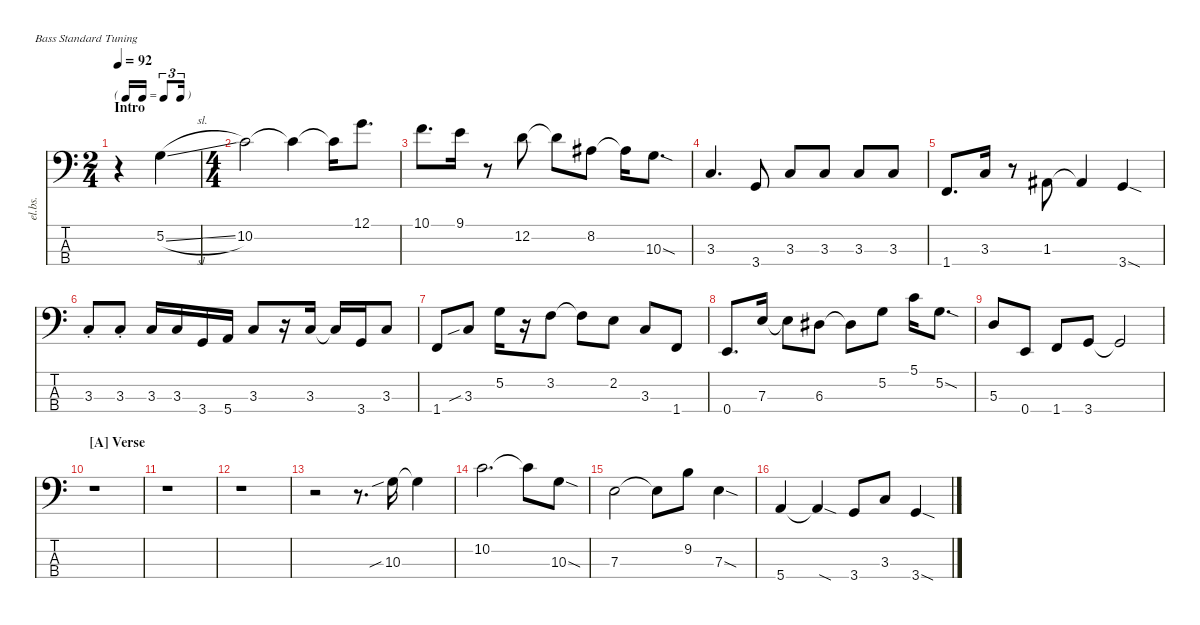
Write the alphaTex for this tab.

\defaultSystemsLayout 4
\hideDynamics
\bracketExtendMode nobrackets
\track ("Electric Bass" "el.bs.") {mute instrument electricbassfinger}
\staff {score tabs}
\tuning (G2 D2 A1 E1)
\ts (2 4)
\beaming (8 2 2)
\tf triplet16th
\section ("" "Intro")
\tempo 92
\clef f4
\ks c
r.4{dy mf instrument electricbassfinger beam Down} 5.2{sl}.4{beam Down} |
\ts (4 4)
\beaming (8 2 2 2 2)
10.2.2{beam Down} 10.2{t}.4{beam Down} 10.2{t}.16{beam Down} 12.1.8{d beam Down} |
10.1.8{d beam Down} 9.1.16{beam Down} r.8{beam Down} 12.2.8{beam Down} 12.2{t}.8{beam Down} 8.2{acc #}.8{beam Down} 8.2{t acc #}.16{beam Down} 10.3{sod}.8{d beam Down} |
3.3.4{d beam Up} 3.4.8{beam Up} 3.3.8{beam Up} 3.3.8{beam Up} 3.3.8{beam Up} 3.3.8{beam Up} |
1.4.8{d beam Up} 3.3.16{beam Up} r.8{beam Down} 1.3{acc #}.8{beam Up} 1.3{t acc #}.4{beam Up} 3.4{sod}.4{beam Up} |
3.3{st}.8{beam Up} 3.3{st}.8{beam Up} 3.3.16{beam Up} 3.3.16{beam Up} 3.4.16{beam Up} 5.4.16{beam Up} 3.3.8{beam Up} r.16{beam Up} 3.3.16{beam Up} 3.3{t}.16{beam Up} 3.4.16{beam Up} 3.3.8{beam Up} |
1.4.8{beam Up} 3.3{sib}.8{beam Up} 5.2.16{beam Down} r.16{beam Down} 3.2.8{beam Down} 3.2{t}.8{beam Down} 2.2.8{beam Down} 3.3.8{beam Up} 1.4.8{beam Up} |
0.4.8{d beam Up} 7.3.16{beam Up} 7.3{t}.8{beam Down} 6.3{acc #}.8{beam Down} 6.3{t acc #}.8{beam Down} 5.2.8{beam Down} 5.1.16{beam Down} 5.2{sod}.8{d beam Down} |
5.3.8{beam Up} 0.4.8{beam Up} 1.4.8{beam Up} 3.4.8{beam Up} 3.4{t}.2{beam Up} |
\section ("A" "Verse")
r.1{beam Down} |
r.1{beam Down} |
r.1{beam Down} |
r.2{beam Down} r.8{d beam Down} 10.3{sib}.16{beam Down} 10.3{t}.4{beam Down} |
10.2.2{d beam Down} 10.2{t}.8{beam Down} 10.3{sod}.8{beam Down} |
7.3.2{beam Down} 7.3{t}.8{beam Down} 9.2.8{beam Down} 7.3{sod}.4{beam Down} |
5.4.4{beam Up} 5.4{sod t}.4{beam Up} 3.4.8{beam Up} 3.3.8{beam Up} 3.4{sod}.4{beam Up}
